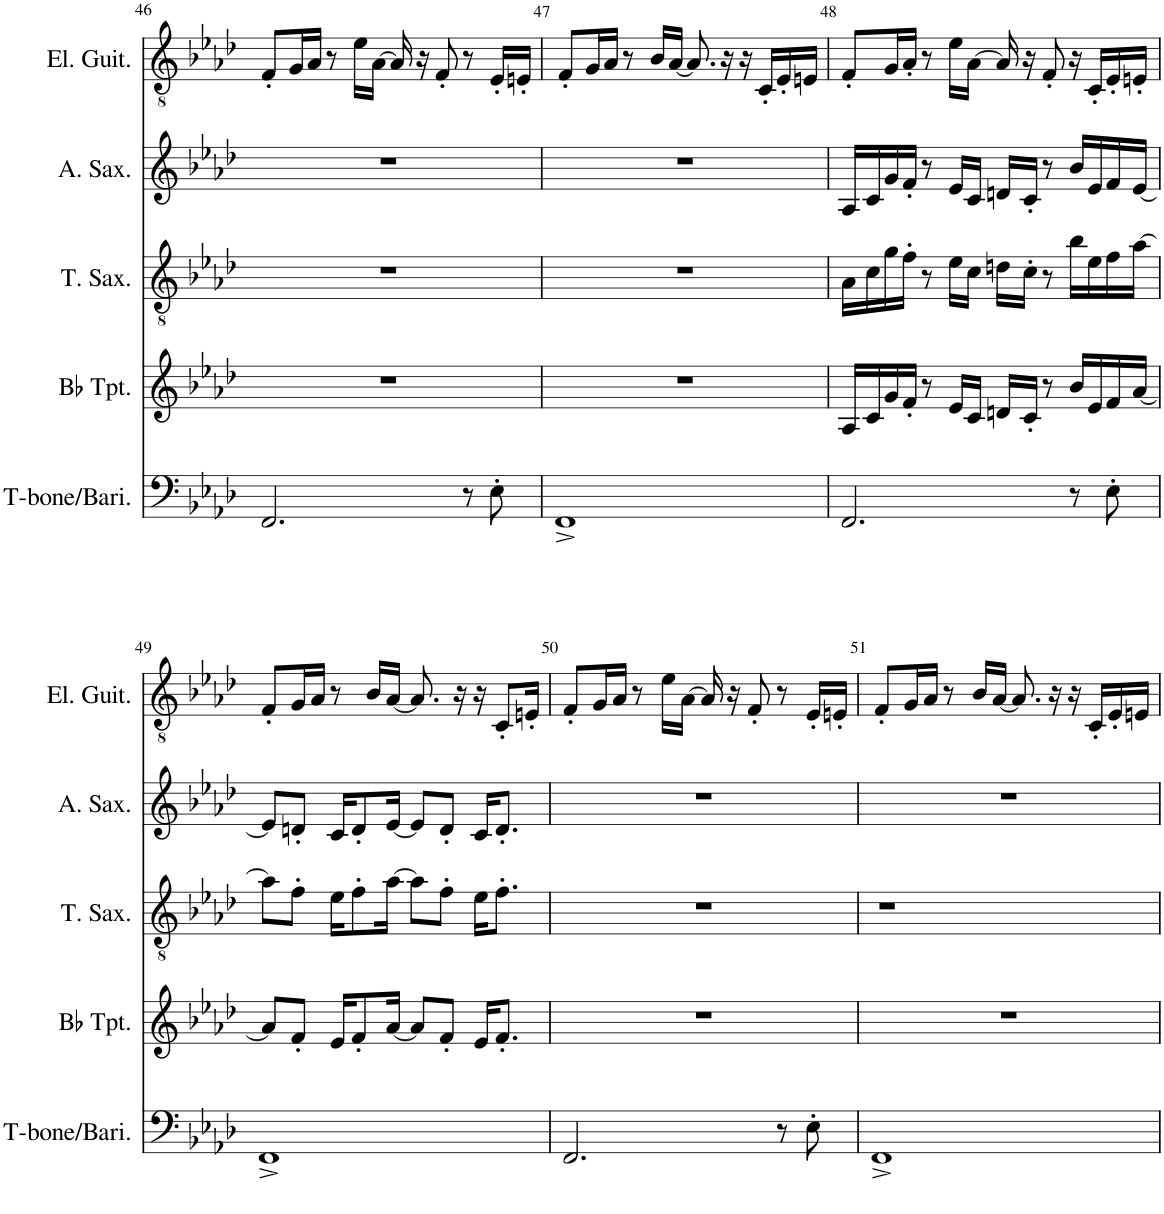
**kern	**kern	**kern	**kern	**kern
*part5	*part4	*part3	*part2	*part1
*staff5	*staff4	*staff3	*staff2	*staff1
*I"T-bone/Bari	*I"Bb Trumpet	*I"Tenor Saxophone	*I"Alto Saxophone	*I"Electric Guitar
*I'T-bone/Bari.	*I'Bb Tpt.	*I'T. Sax.	*I'A. Sax.	*I'El. Guit.
!!LO:PB:g=z
*clefF4	*clefG2	*clefGv2	*clefG2	*clefGv2
*	*ITrd1c2	*ITrd8c14	*ITrd5c9	*
*k[b-e-a-d-]	*k[b-e-a-d-]	*k[b-e-a-d-]	*k[b-e-a-d-]	*k[b-e-a-d-]
*M4/4	*M4/4	*M4/4	*M4/4	*M4/4
=46	=46	=46	=46	=46
2.FF/	1r	1r	1r	8F'/L
.	.	.	.	16G/L
.	.	.	.	16A-/JJ
.	.	.	.	8r
.	.	.	.	16e-\LL
.	.	.	.	[16A-\JJ
.	.	.	.	16A-/]
.	.	.	.	16r
.	.	.	.	8F'/
8r	.	.	.	8r
8E-'\	.	.	.	16E-'/LL
.	.	.	.	16En'/JJ
=47	=47	=47	=47	=47
1FF^	1r	1r	1r	8F'/L
.	.	.	.	16G/L
.	.	.	.	16A-/JJ
.	.	.	.	8r
.	.	.	.	16B-/LL
.	.	.	.	[16A-/JJ
.	.	.	.	8.A-/]
.	.	.	.	16r
.	.	.	.	16r
.	.	.	.	16C'/LL
.	.	.	.	16E-'/
.	.	.	.	16En/JJ
=48	=48	=48	=48	=48
2.FF/	16A-/LL	16A-\LL	16A-/LL	8F'/L
.	16c/	16c\	16c/	.
.	16g/	16g\	16g/	16G/L
.	16f'/JJ	16f'\JJ	16f'/JJ	16A-'/JJ
.	8r	8r	8r	8r
.	16e-/LL	16e-\LL	16e-/LL	16e-\LL
.	16c/JJ	16c\JJ	16c/JJ	[16A-\JJ
.	16dn/LL	16dn\LL	16dn/LL	16A-/]
.	16c'/JJ	16c'\JJ	16c'/JJ	16r
.	8r	8r	8r	8F'/
8r	16b-/LL	16b-\LL	16b-/LL	16r
.	16e-/	16e-\	16e-/	16C'/LL
8E-'\	16f/	16f\	16f/	16E-'/
.	[16a-/JJ	[16a-\JJ	[16e-/JJ	16En'/JJ
!!LO:LB:g=z
=49	=49	=49	=49	=49
1FF^	8a-/L]	8a-\L]	8e-/L]	8F'/L
.	8f'/J	8f'\J	8dn'/J	16G/L
.	.	.	.	16A-/JJ
.	16e-/KL	16e-\KL	16c/KL	8r
.	8f'/	8f'\	8d'/	.
.	.	.	.	16B-/LL
.	[16a-/Jk	[16a-\Jk	[16e-/Jk	[16A-/JJ
.	8a-/L]	8a-\L]	8e-/L]	8.A-/]
.	8f'/J	8f'\J	8d'/J	.
.	.	.	.	16r
.	16e-/KL	16e-\KL	16c/KL	16r
.	8.f'/J	8.f'\J	8.d'/J	8C'/L
.	.	.	.	16En'/Jk
=50	=50	=50	=50	=50
2.FF/	1r	1r	1r	8F'/L
.	.	.	.	16G/L
.	.	.	.	16A-/JJ
.	.	.	.	8r
.	.	.	.	16e-\LL
.	.	.	.	[16A-\JJ
.	.	.	.	16A-/]
.	.	.	.	16r
.	.	.	.	8F'/
8r	.	.	.	8r
8E-'\	.	.	.	16E-'/LL
.	.	.	.	16En'/JJ
=51	=51	=51	=51	=51
1FF^	1r	1r	1r	8F'/L
.	.	.	.	16G/L
.	.	.	.	16A-/JJ
.	.	.	.	8r
.	.	.	.	16B-/LL
.	.	.	.	[16A-/JJ
.	.	.	.	8.A-/]
.	.	.	.	16r
.	.	.	.	16r
.	.	.	.	16C'/LL
.	.	.	.	16E-'/
.	.	.	.	16En/JJ
=	=	=	=	=
*-	*-	*-	*-	*-
